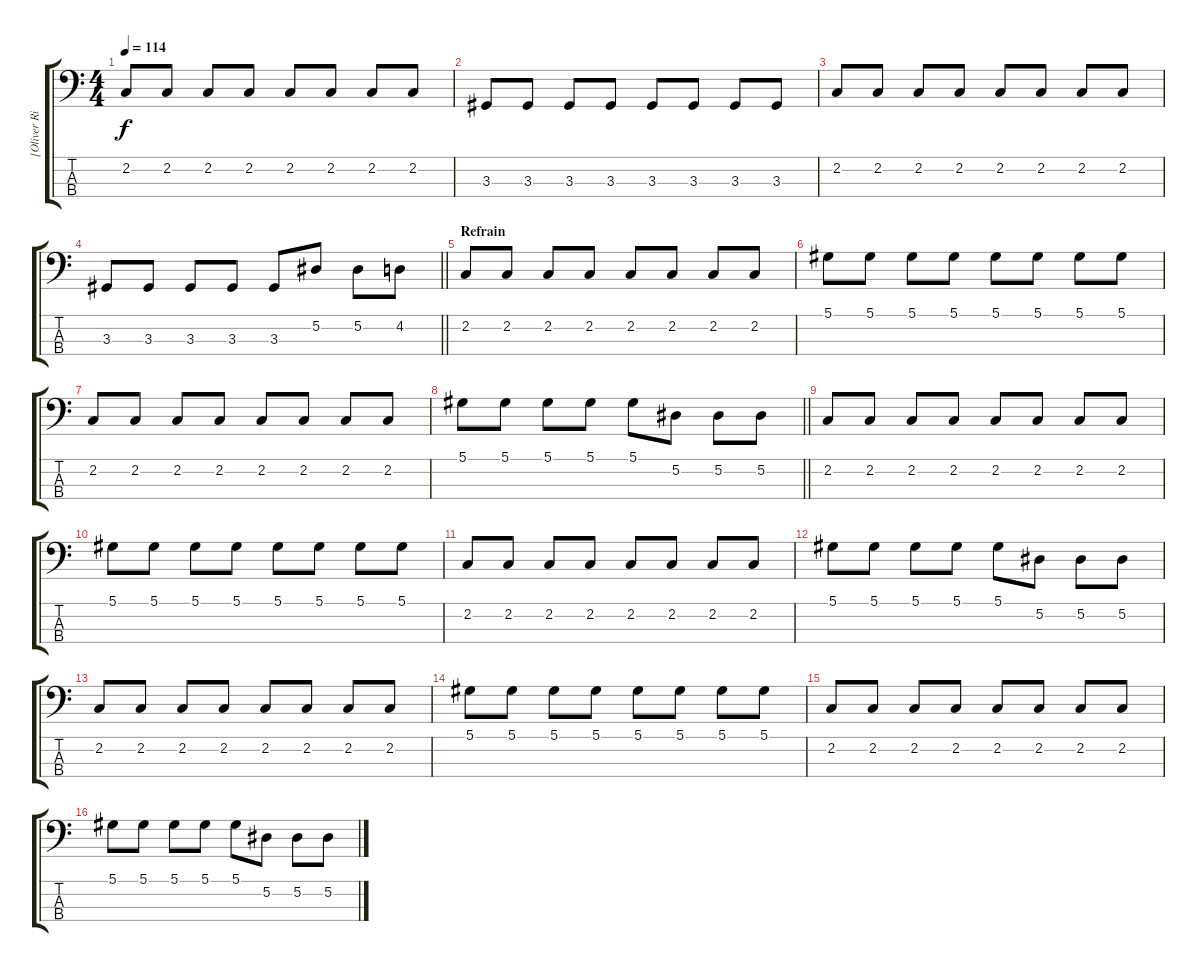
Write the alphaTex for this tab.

\track ("[Oliver Riedel] ;Bass" "[Oliver Ri") {solo instrument electricbasspick}
\staff {score tabs}
\tuning (Eb2 Bb1 F1 C1) {hide}
\ts (4 4)
\tempo 114
\clef f4
\ks c
2.2.8{dy f} 2.2.8 2.2.8 2.2.8 2.2.8 2.2.8 2.2.8 2.2.8 |
3.3.8 3.3.8 3.3.8 3.3.8 3.3.8 3.3.8 3.3.8 3.3.8 |
2.2.8 2.2.8 2.2.8 2.2.8 2.2.8 2.2.8 2.2.8 2.2.8 |
\barLineRight lightlight
3.3.8 3.3.8 3.3.8 3.3.8 3.3.8 5.2.8 5.2.8 4.2.8 |
\section ("" "Refrain")
2.2.8 2.2.8 2.2.8 2.2.8 2.2.8 2.2.8 2.2.8 2.2.8 |
5.1.8 5.1.8 5.1.8 5.1.8 5.1.8 5.1.8 5.1.8 5.1.8 |
2.2.8 2.2.8 2.2.8 2.2.8 2.2.8 2.2.8 2.2.8 2.2.8 |
\barLineRight lightlight
5.1.8 5.1.8 5.1.8 5.1.8 5.1.8 5.2.8 5.2.8 5.2.8 |
2.2.8 2.2.8 2.2.8 2.2.8 2.2.8 2.2.8 2.2.8 2.2.8 |
5.1.8 5.1.8 5.1.8 5.1.8 5.1.8 5.1.8 5.1.8 5.1.8 |
2.2.8 2.2.8 2.2.8 2.2.8 2.2.8 2.2.8 2.2.8 2.2.8 |
5.1.8 5.1.8 5.1.8 5.1.8 5.1.8 5.2.8 5.2.8 5.2.8 |
2.2.8 2.2.8 2.2.8 2.2.8 2.2.8 2.2.8 2.2.8 2.2.8 |
5.1.8 5.1.8 5.1.8 5.1.8 5.1.8 5.1.8 5.1.8 5.1.8 |
2.2.8 2.2.8 2.2.8 2.2.8 2.2.8 2.2.8 2.2.8 2.2.8 |
5.1.8 5.1.8 5.1.8 5.1.8 5.1.8 5.2.8 5.2.8 5.2.8
